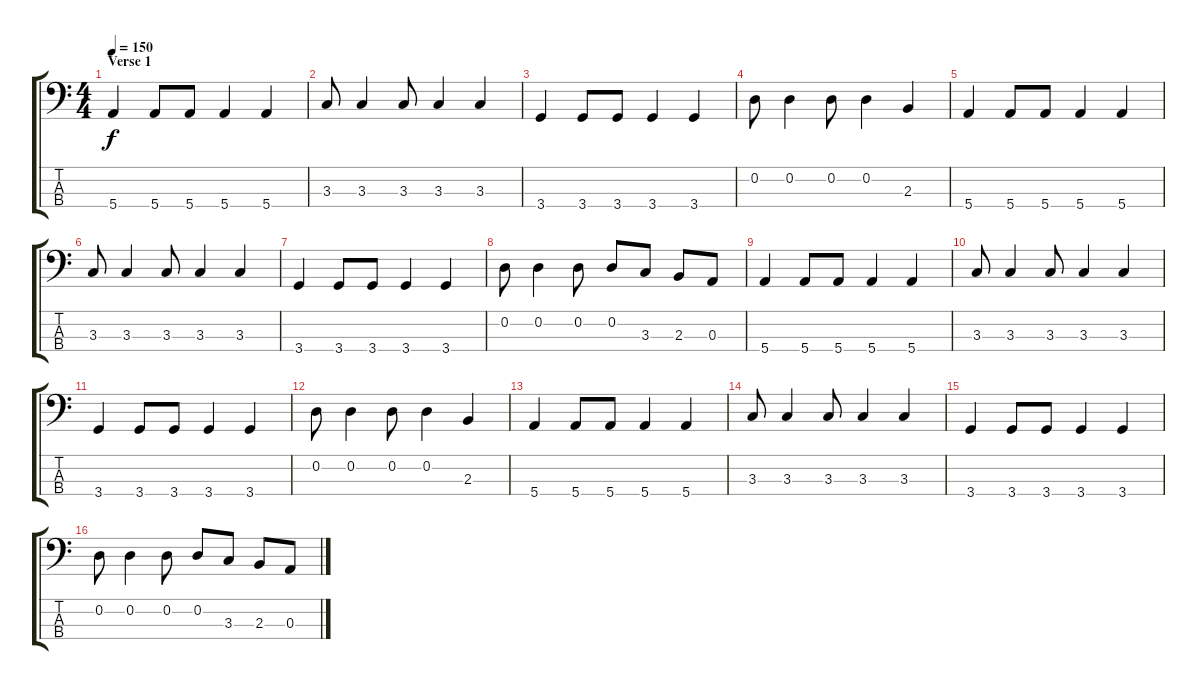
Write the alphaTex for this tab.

\track "" {instrument electricbassfinger}
\staff {score tabs}
\tuning (G2 D2 A1 E1) {hide}
\ts (4 4)
\section ("" "Verse 1")
\tempo 150
\clef f4
\ks c
5.4.4{dy f} 5.4.8 5.4.8 5.4.4 5.4.4 |
3.3.8 3.3.4 3.3.8 3.3.4 3.3.4 |
3.4.4 3.4.8 3.4.8 3.4.4 3.4.4 |
0.2.8 0.2.4 0.2.8 0.2.4 2.3.4 |
5.4.4 5.4.8 5.4.8 5.4.4 5.4.4 |
3.3.8 3.3.4 3.3.8 3.3.4 3.3.4 |
3.4.4 3.4.8 3.4.8 3.4.4 3.4.4 |
0.2.8 0.2.4 0.2.8 0.2.8 3.3.8 2.3.8 0.3.8 |
5.4.4 5.4.8 5.4.8 5.4.4 5.4.4 |
3.3.8 3.3.4 3.3.8 3.3.4 3.3.4 |
3.4.4 3.4.8 3.4.8 3.4.4 3.4.4 |
0.2.8 0.2.4 0.2.8 0.2.4 2.3.4 |
5.4.4 5.4.8 5.4.8 5.4.4 5.4.4 |
3.3.8 3.3.4 3.3.8 3.3.4 3.3.4 |
3.4.4 3.4.8 3.4.8 3.4.4 3.4.4 |
0.2.8 0.2.4 0.2.8 0.2.8 3.3.8 2.3.8 0.3.8
